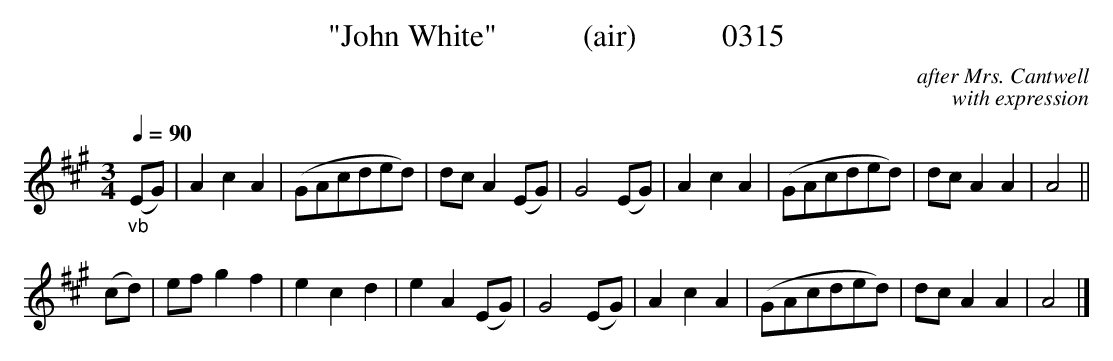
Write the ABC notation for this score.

X:1
T:"John White"           (air)           0315
C:after Mrs. Cantwell
C:with expression
Q:1/4=90
M:3/4
L:1/8
K:A
"_vb"(EG)|A2c2A2|(GAcded)|dc A2(EG)|G4(EG)|A2c2A2|(GAcded)|dc A2A2|A4||
(cd)|ef g2f2|e2c2d2|e2A2(EG)|G4(EG)|A2c2A2|(GAcded)|dc A2A2|A4|]
